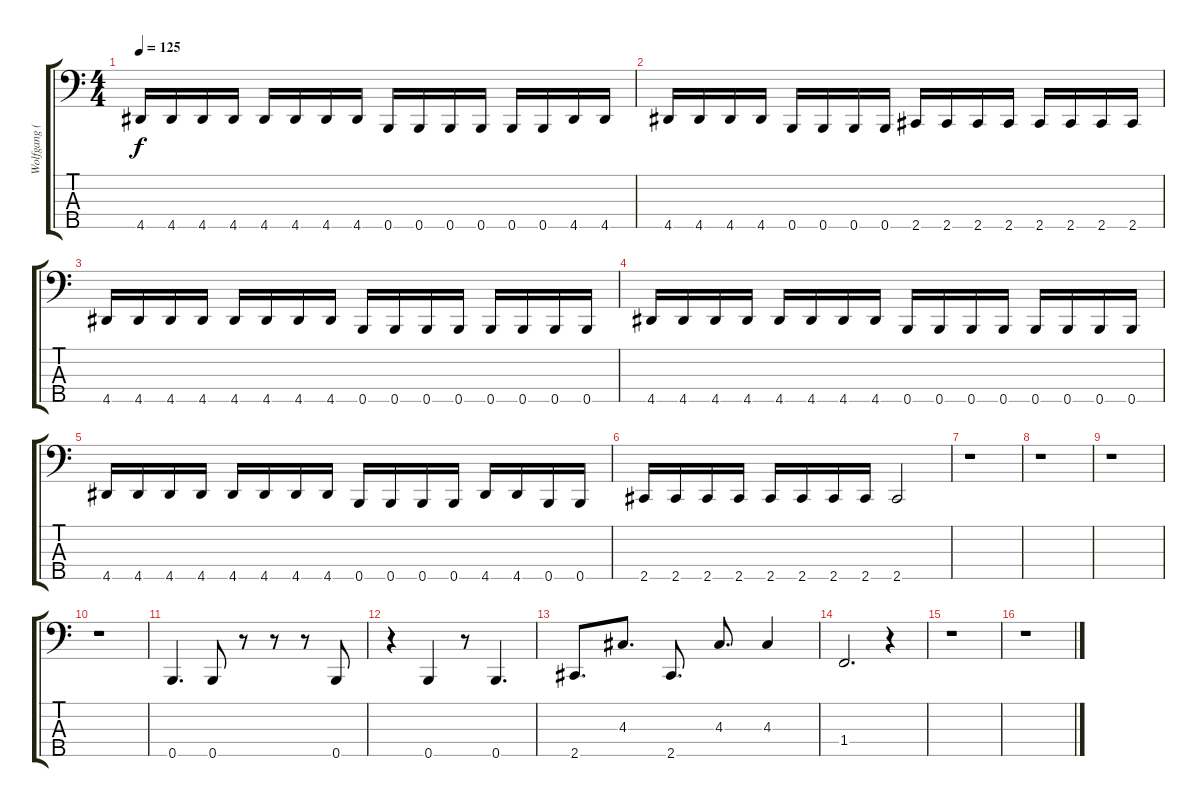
\track ("Wolfgang (5-str Bass)" "Wolfgang (") {instrument synthbass2}
\staff {score tabs}
\tuning (G2 D2 A1 E1 B0) {hide}
\ts (4 4)
\tempo 125
\clef f4
\ks c
4.5.16{dy f} 4.5.16 4.5.16 4.5.16 4.5.16 4.5.16 4.5.16 4.5.16 0.5.16 0.5.16 0.5.16 0.5.16 0.5.16 0.5.16 4.5.16 4.5.16 |
4.5.16 4.5.16 4.5.16 4.5.16 0.5.16 0.5.16 0.5.16 0.5.16 2.5.16 2.5.16 2.5.16 2.5.16 2.5.16 2.5.16 2.5.16 2.5.16 |
4.5.16 4.5.16 4.5.16 4.5.16 4.5.16 4.5.16 4.5.16 4.5.16 0.5.16 0.5.16 0.5.16 0.5.16 0.5.16 0.5.16 0.5.16 0.5.16 |
4.5.16 4.5.16 4.5.16 4.5.16 4.5.16 4.5.16 4.5.16 4.5.16 0.5.16 0.5.16 0.5.16 0.5.16 0.5.16 0.5.16 0.5.16 0.5.16 |
4.5.16 4.5.16 4.5.16 4.5.16 4.5.16 4.5.16 4.5.16 4.5.16 0.5.16 0.5.16 0.5.16 0.5.16 4.5.16 4.5.16 0.5.16 0.5.16 |
2.5.16 2.5.16 2.5.16 2.5.16 2.5.16 2.5.16 2.5.16 2.5.16 2.5.2 |
r.1 |
r.1 |
r.1 |
r.1 |
0.5.4{d} 0.5.8 r.8 r.8 r.8 0.5.8 |
r.4 0.5.4 r.8 0.5.4{d} |
2.5.8{d} 4.3.8{d} 2.5.8{d} 4.3.8{d} 4.3.4 |
1.4.2{d} r.4 |
r.1 |
r.1
